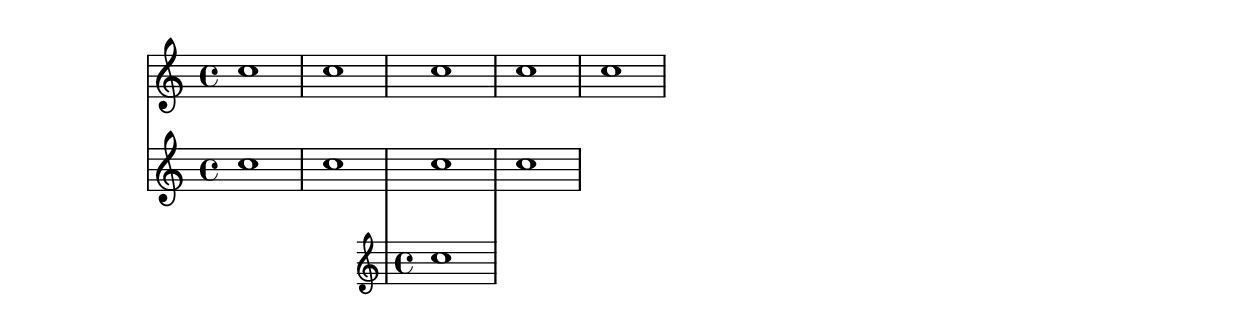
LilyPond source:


\version "2.6.0"

% definitely wil be renamed to something.
%{
(Message vers:9)
To: Adrian Mariano <adrian@camcornelledu>.
cc: gnu-music-discuss@gnu.org
Subject: Re: Switching from one staff to two staves 
Reply-To: janneke@gnu.org
In-reply-to: Your message of "Tue, 19 Jan 1999 12:27:10 EST."
             <199901191727.MAA29757@avalanchecamcornelledu>. 
Date: Wed, 20 Jan 1999 09:39:22 +0100
From: Jan Nieuwenhuizen <jan@beavis-nt>

On Tuesday, 19 January 1999, Adrian Mariano writes:

>> I want to typeset something which starts out with just one staff and then
>> harmony comes in and there are two staves.  I can't figure out how to do
>> this.  I get an extra blank staff during the second section (using
>> Lily 1.1.15):

There used to be an example called 'multi.ly'...
Try this (we'll include it in pl23/24):

extra-staff.ly:
%}


\header{ texidoc="@cindex Staff Extra
@cindex Staff Ossia
You can add (possibly temporarily) an extra staff after the beginning of 
a piece. "
}

\score {
	<<
		\new Staff \relative c''{ c1 c c c c }
		\new StaffGroup \relative c''{ 
			\new Staff 
			c1 c
			<< c1 \new Staff { c1 } >>
			c
		}
	>>
  	\layout {
		raggedright = ##t
		\context{
			\Score

		}
	}
}




